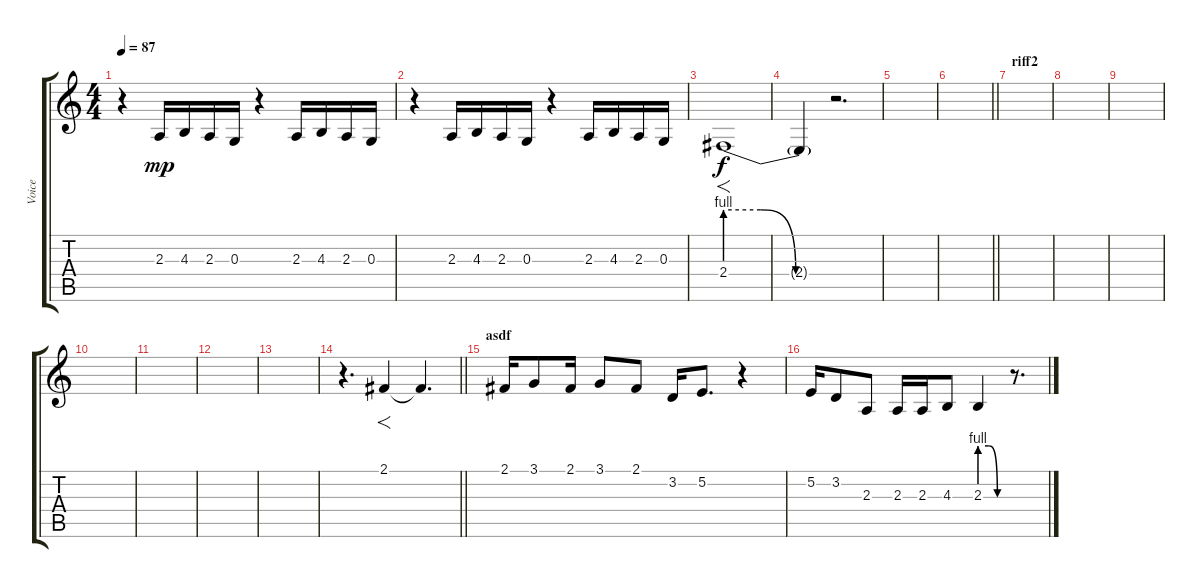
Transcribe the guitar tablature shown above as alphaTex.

\track ("Voice" "Voice") {instrument lead2sawtooth}
\staff {score tabs}
\tuning (E4 B3 G3 D3 A2 D2) {hide}
\ts (4 4)
\tempo 87
\clef g2
\ks c
r.4{dy f} 2.3.16{dy mp} 4.3.16 2.3.16 0.3.16 r.4 2.3.16 4.3.16 2.3.16 0.3.16 |
r.4 2.3.16 4.3.16 2.3.16 0.3.16 r.4 2.3.16 4.3.16 2.3.16 0.3.16 |
2.4{be (custom 0 4 20 4 40 0 60 0)}.1{f dy f} |
2.4{t}.4 r.2{d} |
|
\barLineRight lightlight
|
\section ("" "riff2")
|
|
|
|
|
|
|
\barLineRight lightlight
r.4{d} 2.1.4{f} 2.1{t}.4{d} |
\section ("" "asdf")
2.1.16 3.1.8 2.1.16 3.1.8 2.1.8 3.2.16 5.2.8{d} r.4 |
5.2.16 3.2.8 2.3.8 2.3.16 2.3.16 4.3.8 2.3{be (custom 0 4 20 4 40 0 60 0)}.4 r.8{d}
